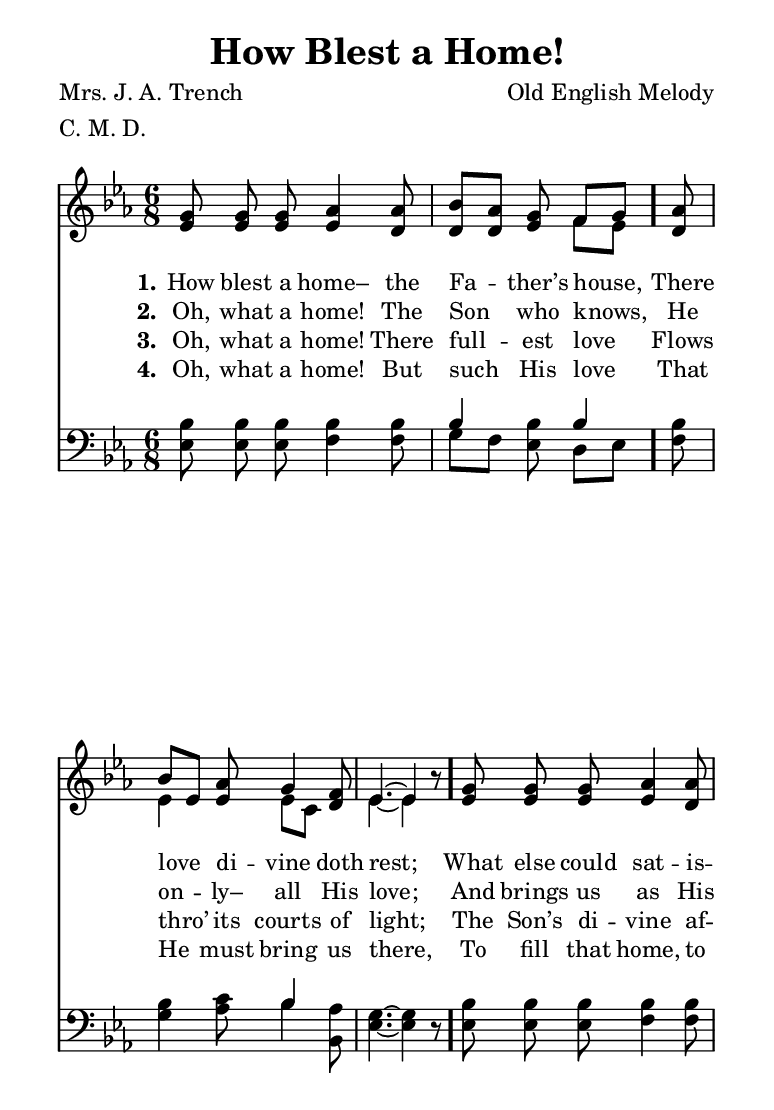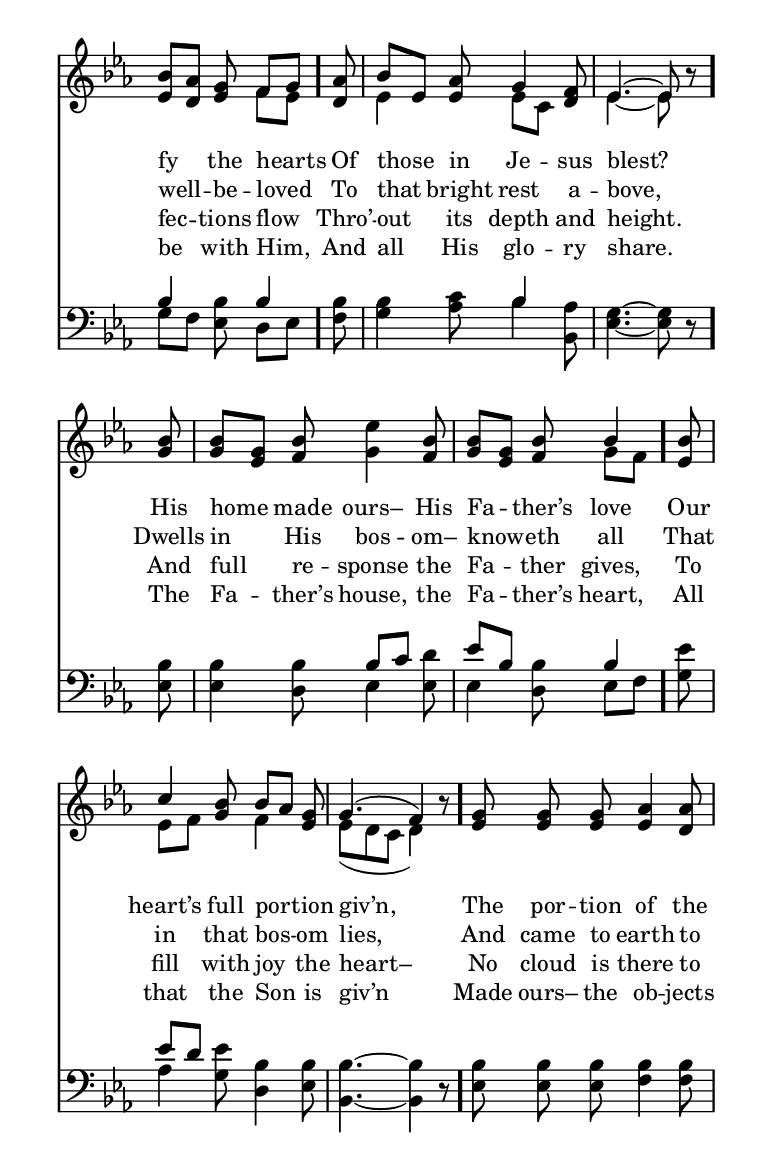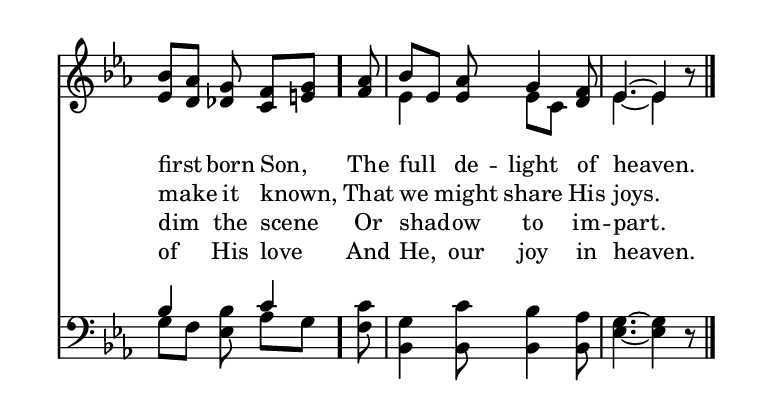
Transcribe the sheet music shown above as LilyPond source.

\include "common/global.ily"
\paper {
  \include "common/paper.ily"
}

\header{
  hymnnumber = "202"
  title = "How Blest a Home!"
  tunename = "Prospect"
  meter = "C. M. D."
  poet = "Mrs. J. A. Trench"
  composer = "Old English Melody"
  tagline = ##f
}

global = {
  \include "common/overrides.ily"
  \override Staff.TimeSignature.style = #'numbered
  \time 6/8
  \override Score.MetronomeMark.transparent = ##t % hide all fermata changes too
  \tempo 8=120
  \key ees \major
  \autoBeamOff
}

notesSoprano = {
\global
\relative c'' {

  g8 g g aes4 aes8 | bes8[ aes] g f[ g]
  aes8 | bes[ ees,] aes g4 f8 | ees4. ~ ees4 r8 \eogbreak
  g8 g g aes4 aes8 | bes8[ aes] g f[ g]
  aes8 | bes[ ees,] aes g4 f8 | ees4. ~ ees8 r8 \eogbreak
  bes'8 | bes[ g] bes ees4 bes8 | bes8[ g] bes bes4
  bes8 | c4 bes8 bes[ aes] g | g4.( f4) r8 \eogbreak
  g8 g g aes4 aes8 | bes8[ aes] g f[ g]
  aes8 | bes[ ees,] aes g4 f8 | ees4. ~ ees4 r8

  \bar "|."

}
}

notesAlto = {
\global
\relative e' {

  ees8 ees ees ees4 d8 | d8[ d] ees f[ ees]
  d8 | ees4 ees8 ees8[ c] d | ees4. ~ ees4 r8
  ees8 ees ees ees4 d8 | ees8[ d] ees f[ ees]
  d8 | ees4 ees8 ees8[ c] d | ees4. ~ ees8 r8
  g8 | g[ ees] f g4 f8 | g8[ ees] f g[ f]
  ees8 | ees[ f] g f4 ees8 | ees8([ d c] d4) r8
  ees8 ees ees ees4 d8 | ees8[ d] des c[ e]
  f8 | ees4 ees8 ees8[ c] d | ees4. ~ ees4 r8

}
}

notesTenor = {
\global
\relative a {

  bes8 bes bes bes4 bes8 | bes4 bes8 bes4
  bes8 | bes4 c8 bes4 aes8 | g4. ~ g4 r8
  bes8 bes bes bes4 bes8 | bes4 bes8 bes4
  bes8 | bes4 c8 bes4 aes8 | g4. ~ g8 r8
  bes8 | bes4 bes8 bes[ c] d | ees[ bes] bes bes4
  ees8 | ees[ d] ees bes4 bes8 | bes4. ~ bes4 r8
  bes8 bes bes bes4 bes8 | bes4 bes8 c4
  c8 | g4 c8 bes4 aes8 | g4. ~ g4 r8

}
}

notesBass = {
\global
\relative f {

  ees8 ees ees f4 f8 | g[ f] ees d[ ees]
  f8 | g4 aes8 bes4 bes,8 | ees4. ~ ees4 r8
  ees8 ees ees f4 f8 | g[ f] ees d[ ees]
  f8 | g4 aes8 bes4 bes,8 | ees4. ~ ees8 r8
  ees8 | ees4 d8 ees4 ees8 | ees4 d8 ees[ f]
  g8 | aes4 g8 d4 ees8 | bes4. ~ bes4 r8
  ees8 ees ees f4 f8 | g[ f] ees aes[ g]
  f8 | bes,4 bes8 bes4 bes8 | ees4. ~ ees4 r8

}
}

wordsA = \lyricmode {
\set stanza = "1."

How blest a home– the Fa -- ther’s house, \bar "."
There love di -- vine doth rest; \bar "."
What else could sat -- is -- fy the hearts \bar "."
Of those in Je -- sus blest? \bar "."
His home made ours– His Fa -- ther’s love \bar "."
Our heart’s full por -- tion giv’n, \bar "."
The por -- tion of the first -- born Son, \bar "."
The full de -- light of heaven. \bar "."

}

wordsB = \lyricmode {
\set stanza = "2."

Oh, what a home! The Son who knows,
He on -- ly– all His love;
And brings us as His well -- be -- loved
To that bright rest a -- bove,
Dwells in His bos -- om– know -- eth all
That in that bos -- om lies,
And came to earth to make it known,
That we might share His joys.

}

wordsC = \lyricmode {
\set stanza = "3."

Oh, what a home! There full -- est love
Flows thro’ its courts of light;
The Son’s di -- vine af -- fec -- tions flow
Thro’ -- out its depth and height.
And full re -- sponse the Fa -- ther gives,
To fill with joy the heart–
No cloud is there to dim the scene
Or shad -- ow to im -- part.

}

wordsD = \lyricmode {
\set stanza = "4."

Oh, what a home! But such His love
That He must bring us there,
To fill that home, to be with Him,
And all His glo -- ry share.
The Fa -- ther’s house, the Fa -- ther’s heart,
All that the Son is giv’n
Made ours– the ob -- jects of His love
And He, our joy in heaven.

}

\score {
  \context ChoirStaff <<
    \context Staff = upper <<
      \set Staff.autoBeaming = ##f
      \set ChoirStaff.systemStartDelimiter = #'SystemStartBar
      \set ChoirStaff.printPartCombineTexts = ##f
      \partcombine #'(2 . 9) \notesSoprano \notesAlto
      \context NullVoice = sopranos { \voiceOne << \notesSoprano >> }
      \context NullVoice = altos { \voiceTwo << \notesAlto >> }
      \context Lyrics = one   \lyricsto sopranos \wordsA
      \context Lyrics = two   \lyricsto sopranos \wordsB
      \context Lyrics = three \lyricsto sopranos \wordsC
      \context Lyrics = four  \lyricsto sopranos \wordsD
    >>
    \context Staff = men <<
      \set Staff.autoBeaming = ##f
      \clef bass
      \set ChoirStaff.printPartCombineTexts = ##f
      \partcombine #'(2 . 9) \notesTenor \notesBass
      \context NullVoice = tenors { \voiceOne << \notesTenor >> }
      \context NullVoice = basses { \voiceTwo << \notesBass >> }
    >>
  >>
  \layout {
    \include "common/layout.ily"
  }
  \midi{
    \include "common/midi.ily"
  }
}

\version "2.19.49"  % necessary for upgrading to future LilyPond versions.

% vi:set et ts=2 sw=2 ai nocindent syntax=lilypond:
